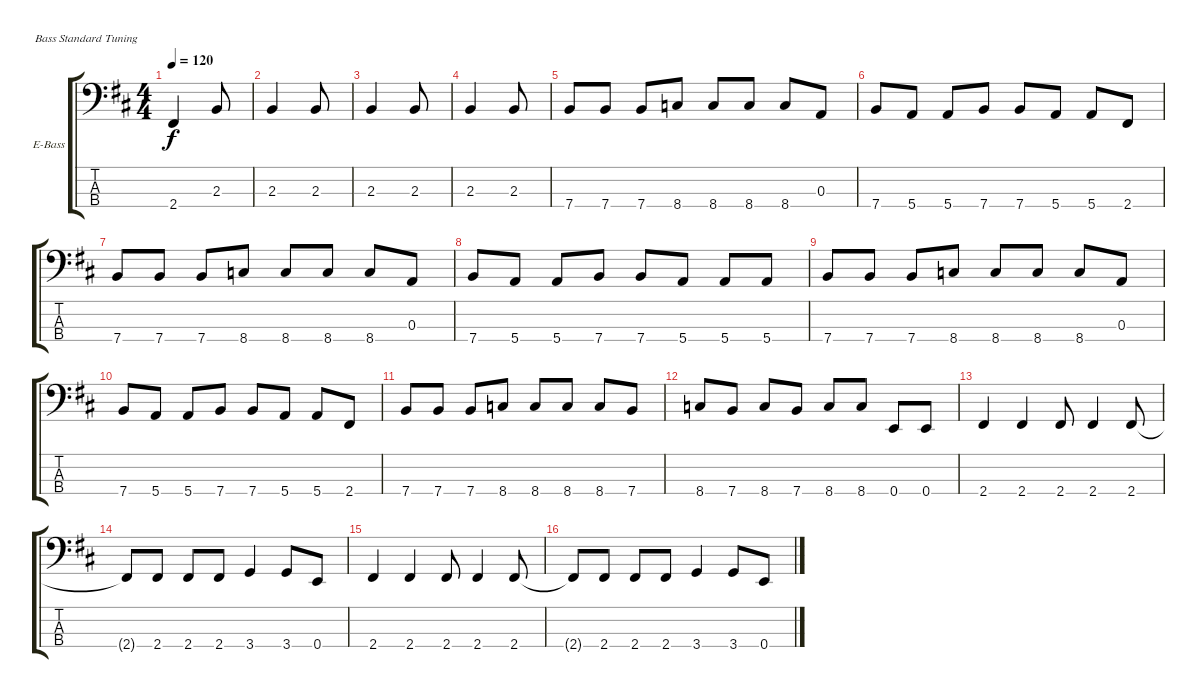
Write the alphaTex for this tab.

\defaultSystemsLayout 4
\bracketExtendMode groupsimilarinstruments
\firstSystemTrackNameOrientation horizontal
\otherSystemsTrackNameOrientation horizontal
\track ("Electric Bass" "E-Bass") {instrument electricbassfinger}
\staff {score tabs}
\tuning (G2 D2 A1 E1)
\ts (4 4)
\tempo 120
\clef f4
\scale
0.936948
\ks d
2.4.4{dy f} 2.3.8 |
\scale
1.1261 2.3.4 2.3.8 |
\scale
0.936948 2.3.4 2.3.8 |
\scale
0.936948 2.3.4 2.3.8 |
\scale
1.1261 7.4.8 7.4.8 7.4.8 8.4.8 8.4.8 8.4.8 8.4.8 0.3.8 |
\scale
0.936948 7.4.8 5.4.8 5.4.8 7.4.8 7.4.8 5.4.8 5.4.8 2.4.8 |
\scale
0.936948 7.4.8 7.4.8 7.4.8 8.4.8 8.4.8 8.4.8 8.4.8 0.3.8 |
\scale
1.1261 7.4.8 5.4.8 5.4.8 7.4.8 7.4.8 5.4.8 5.4.8 5.4.8 |
\scale
0.936948 7.4.8 7.4.8 7.4.8 8.4.8 8.4.8 8.4.8 8.4.8 0.3.8 |
\scale
0.936948 7.4.8 5.4.8 5.4.8 7.4.8 7.4.8 5.4.8 5.4.8 2.4.8 |
\scale
1.1261 7.4.8 7.4.8 7.4.8 8.4.8 8.4.8 8.4.8 8.4.8 7.4.8 |
\scale
0.936948 8.4.8 7.4.8 8.4.8 7.4.8 8.4.8 8.4.8 0.4.8 0.4.8 |
\scale
0.936948 2.4.4 2.4.4 2.4.8 2.4.4 2.4.8 |
\scale
1.1261 2.4{t}.8 2.4.8 2.4.8 2.4.8 3.4.4 3.4.8 0.4.8 |
\scale
0.936948 2.4.4 2.4.4 2.4.8 2.4.4 2.4.8 |
\scale
0.936948 2.4{t}.8 2.4.8 2.4.8 2.4.8 3.4.4 3.4.8 0.4.8
